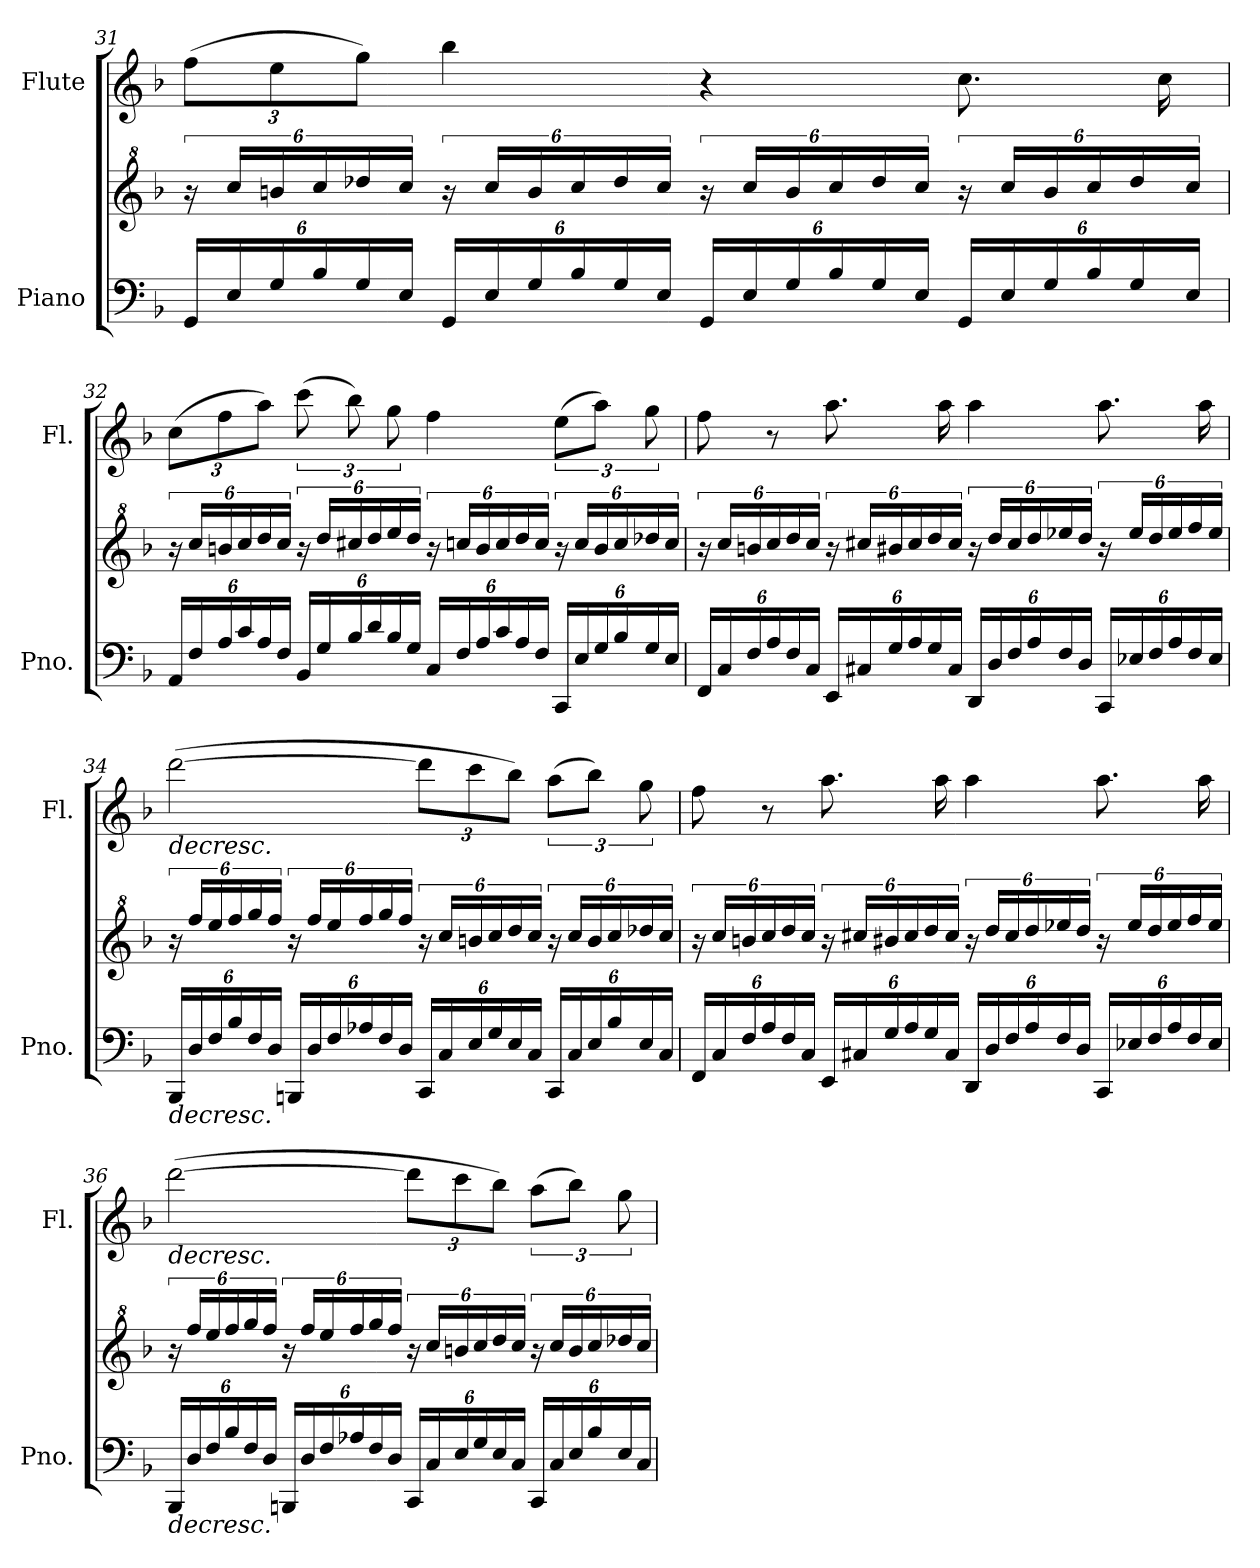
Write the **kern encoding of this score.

**kern	**kern	**kern
*part2	*part2	*part1
*staff3	*staff2	*staff1
*I"Piano	*	*I"Flute
*I'Pno.	*	*I'Fl.
*clefF4	*clefG^2	*clefG2
*k[b-]	*k[b-]	*k[b-]
*Xbrackettup	*	*Xbrackettup
=31	=31	=31
24GG/LL	24r	(12ff\L
24E/	24ccc/LL	.
24G/	24bbn/	12ee\
24B-/	24ccc/	.
24G/	24ddd-X/	12gg\J)
24E/JJ	24ccc/JJ	.
24GG/LL	24r	4bb-\
24E/	24ccc/LL	.
24G/	24bb/	.
24B-/	24ccc/	.
24G/	24ddd-/	.
24E/JJ	24ccc/JJ	.
24GG/LL	24r	4r
24E/	24ccc/LL	.
24G/	24bb/	.
24B-/	24ccc/	.
24G/	24ddd-/	.
24E/JJ	24ccc/JJ	.
24GG/LL	24r	8.cc\
24E/	24ccc/LL	.
24G/	24bb/	.
24B-/	24ccc/	.
24G/	24ddd-/	.
.	.	16cc\
24E/JJ	24ccc/JJ	.
!!LO:LB:g=z
=32	=32	=32
24AA/LL	24r	(12cc\L
24F/	24ccc/LL	.
24A/	24bbn/	12ff\
24c/	24ccc/	.
24A/	24ddd/	12aa\J)
24F/JJ	24ccc/JJ	.
*	*	*brackettup
24BB-/LL	24r	(12ccc\
24G/	24ddd/LL	.
24B-/	24ccc#X/	12bb-\)
24d/	24ddd/	.
24B-/	24eee/	12gg\
24G/JJ	24ddd/JJ	.
24C/LL	24r	4ff\
24F/	24cccn/LL	.
24A/	24bb/	.
24c/	24ccc/	.
24A/	24ddd/	.
24F/JJ	24ccc/JJ	.
24CC/LL	24r	(12ee\L
24E/	24ccc/LL	.
24G/	24bb/	12aa\J)
24B-/	24ccc/	.
24G/	24ddd-X/	12gg\
24E/JJ	24ccc/JJ	.
=33	=33	=33
24FF/LL	24r	8ff\
24C/	24ccc/LL	.
24F/	24bbn/	.
24A/	24ccc/	8r
24F/	24ddd/	.
24C/JJ	24ccc/JJ	.
24EE/LL	24r	8.aa\
24C#X/	24ccc#X/LL	.
24G/	24bb#X/	.
24A/	24ccc#/	.
24G/	24ddd/	.
.	.	16aa\
24C#/JJ	24ccc#/JJ	.
24DD/LL	24r	4aa\
24D/	24ddd/LL	.
24F/	24ccc#/	.
24A/	24ddd/	.
24F/	24eee-X/	.
24D/JJ	24ddd/JJ	.
24CC/LL	24r	8.aa\
24E-X/	24eee-/LL	.
24F/	24ddd/	.
24A/	24eee-/	.
24F/	24fff/	.
.	.	16aa\
24E-/JJ	24eee-/JJ	.
!!LO:LB:g=z
=34	=34	=34
!	!	!LO:TX:b:i:t=decresc.
!LO:TX:b:i:t=decresc.	!	!
24BBB-/LL	24r	([2ddd\
24D/	24fff/LL	.
24F/	24eee/	.
24B-/	24fff/	.
24F/	24ggg/	.
24D/JJ	24fff/JJ	.
24BBBn/LL	24r	.
24D/	24fff/LL	.
24F/	24eee/	.
24A-X/	24fff/	.
24F/	24ggg/	.
24D/JJ	24fff/JJ	.
*	*	*Xbrackettup
24CC/LL	24r	12ddd\L]
24C/	24ccc/LL	.
24E/	24bbn/	12ccc\
24G/	24ccc/	.
24E/	24ddd/	12bb-\J)
24C/JJ	24ccc/JJ	.
*	*	*brackettup
24CC/LL	24r	(12aa\L
24C/	24ccc/LL	.
24E/	24bb/	12bb-\J)
24B-/	24ccc/	.
24E/	24ddd-X/	12gg\
24C/JJ	24ccc/JJ	.
=35	=35	=35
24FF/LL	24r	8ff\
24C/	24ccc/LL	.
24F/	24bbn/	.
24A/	24ccc/	8r
24F/	24ddd/	.
24C/JJ	24ccc/JJ	.
24EE/LL	24r	8.aa\
24C#X/	24ccc#X/LL	.
24G/	24bb#X/	.
24A/	24ccc#/	.
24G/	24ddd/	.
.	.	16aa\
24C#/JJ	24ccc#/JJ	.
24DD/LL	24r	4aa\
24D/	24ddd/LL	.
24F/	24ccc#/	.
24A/	24ddd/	.
24F/	24eee-X/	.
24D/JJ	24ddd/JJ	.
24CC/LL	24r	8.aa\
24E-X/	24eee-/LL	.
24F/	24ddd/	.
24A/	24eee-/	.
24F/	24fff/	.
.	.	16aa\
24E-/JJ	24eee-/JJ	.
!!LO:LB:g=z
=36	=36	=36
!	!	!LO:TX:b:i:t=decresc.
!LO:TX:b:i:t=decresc.	!	!
24BBB-/LL	24r	([2ddd\
24D/	24fff/LL	.
24F/	24eee/	.
24B-/	24fff/	.
24F/	24ggg/	.
24D/JJ	24fff/JJ	.
24BBBn/LL	24r	.
24D/	24fff/LL	.
24F/	24eee/	.
24A-X/	24fff/	.
24F/	24ggg/	.
24D/JJ	24fff/JJ	.
*	*	*Xbrackettup
24CC/LL	24r	12ddd\L]
24C/	24ccc/LL	.
24E/	24bbn/	12ccc\
24G/	24ccc/	.
24E/	24ddd/	12bb-\J)
24C/JJ	24ccc/JJ	.
*	*	*brackettup
24CC/LL	24r	(12aa\L
24C/	24ccc/LL	.
24E/	24bb/	12bb-\J)
24B-/	24ccc/	.
24E/	24ddd-X/	12gg\
24C/JJ	24ccc/JJ	.
=	=	=
*-	*-	*-
